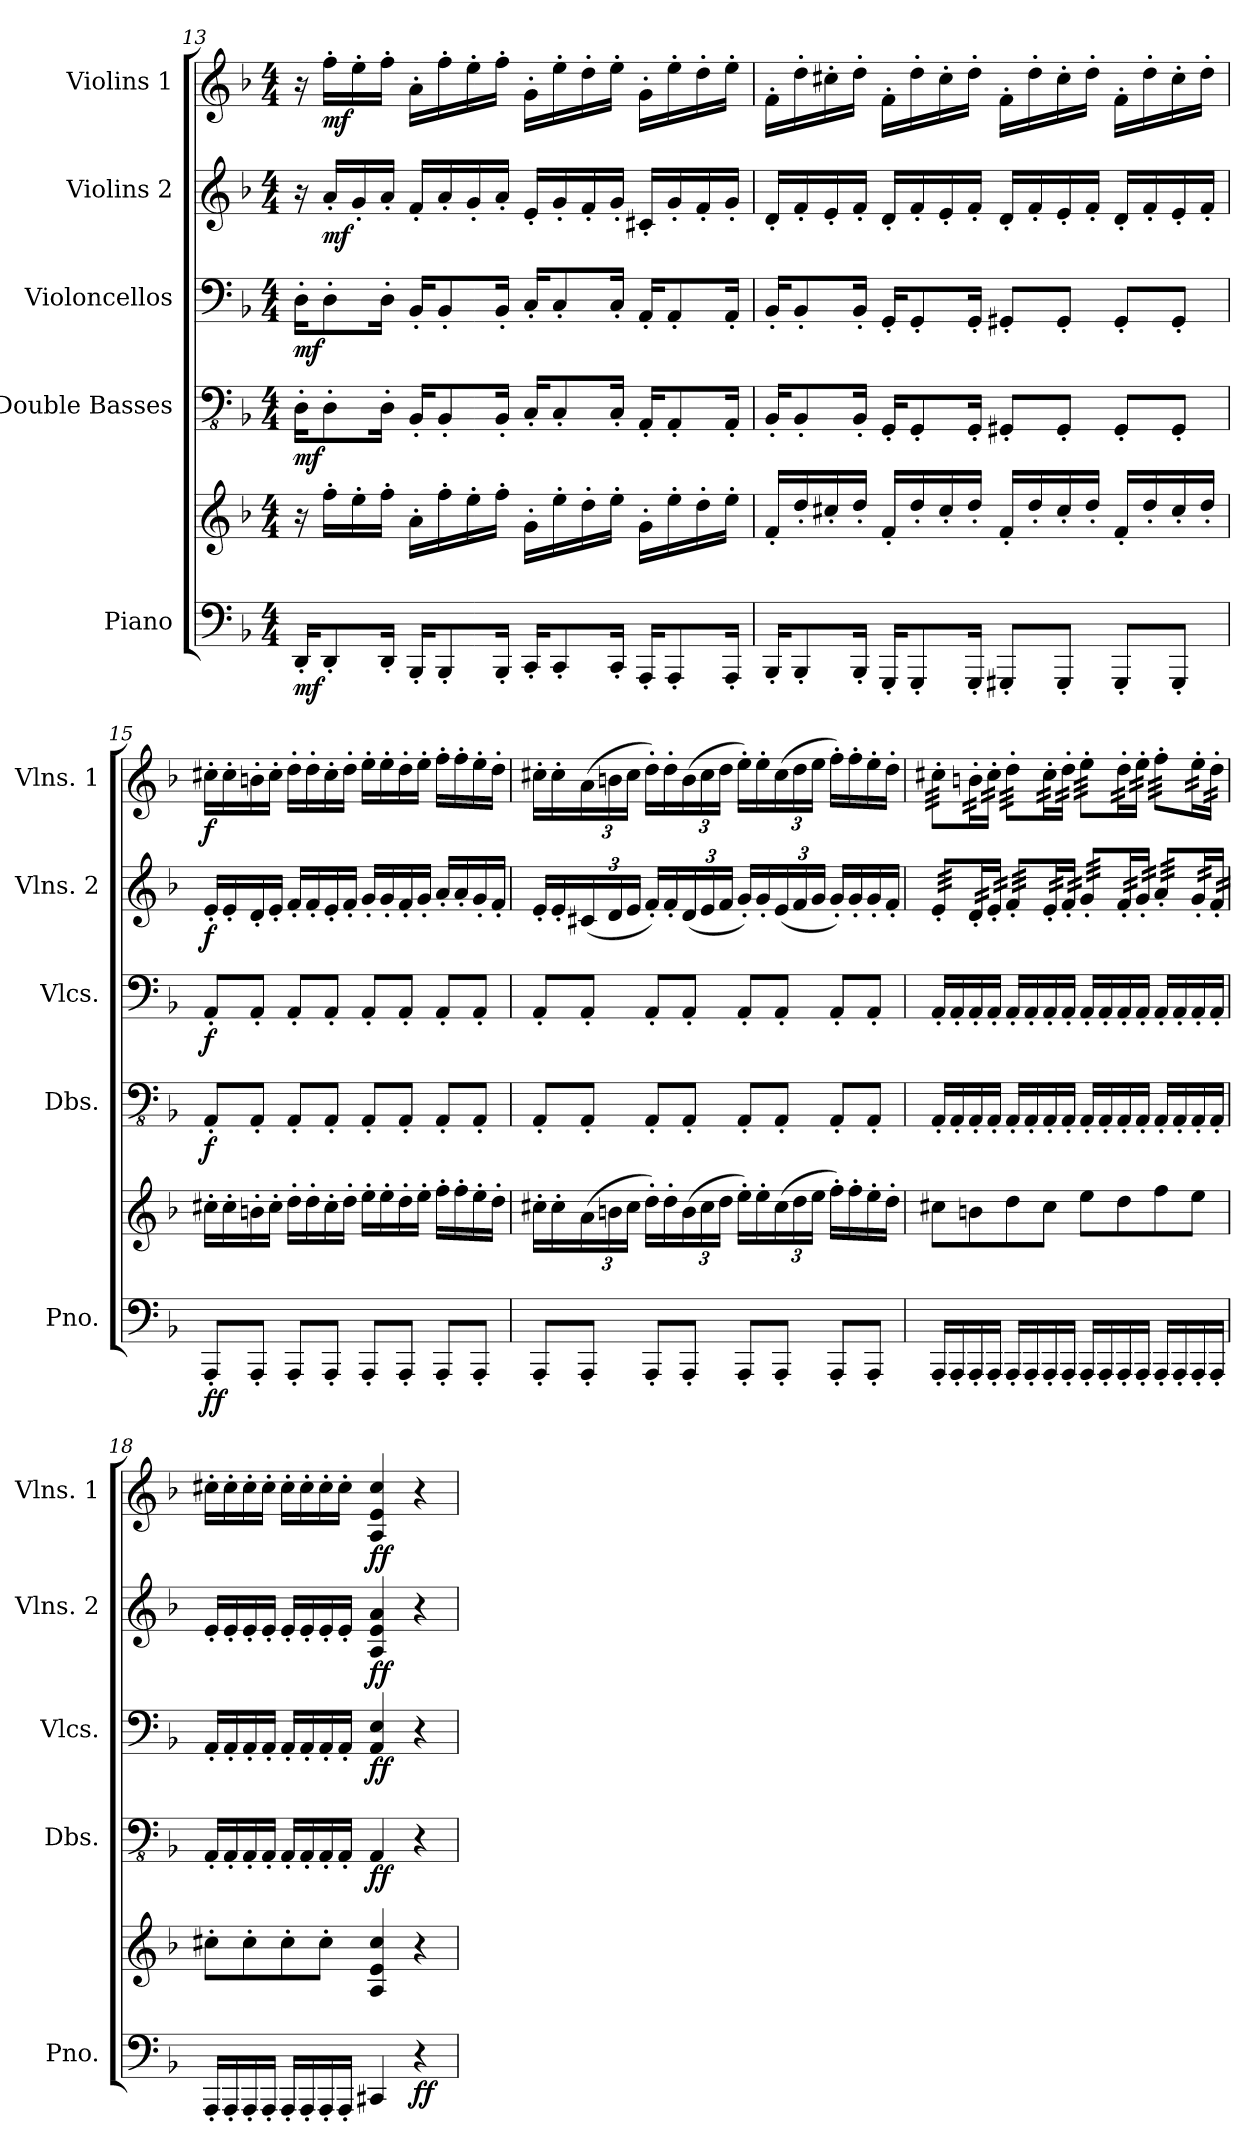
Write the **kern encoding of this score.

**kern	**kern	**dynam	**kern	**dynam	**kern	**dynam	**kern	**dynam	**kern	**dynam
*part5	*part5	*part5	*part4	*part4	*part3	*part3	*part2	*part2	*part1	*part1
*staff6	*staff5	*staff5/6	*staff4	*staff4	*staff3	*staff3	*staff2	*staff2	*staff1	*staff1
*I"Piano	*	*	*I"Double Basses	*	*I"Violoncellos	*	*I"Violins 2	*	*I"Violins 1	*
*I'Pno.	*	*	*I'Dbs.	*	*I'Vlcs.	*	*I'Vlns. 2	*	*I'Vlns. 1	*
!!LO:LB:g=z
*clefF4	*clefG2	*	*clefFv4	*	*clefF4	*	*clefG2	*	*clefG2	*
*k[b-]	*k[b-]	*	*k[b-]	*	*k[b-]	*	*k[b-]	*	*k[b-]	*
*M4/4	*M4/4	*	*M4/4	*	*M4/4	*	*M4/4	*	*M4/4	*
=13	=13	=13	=13	=13	=13	=13	=13	=13	=13	=13
!	!	!LO:DY:b=2	!	!LO:DY:b	!	!LO:DY:b	!	!	!	!
16DD'/KL	16r	mf	16DD'\KL	mf	16D'\KL	mf	16r	.	16r	.
!	!	!	!	!	!	!	!	!LO:DY:b	!	!LO:DY:b
8DD'/	16ff'\LL	.	8DD'\	.	8D'\	.	16a'/LL	mf	16ff'\LL	mf
.	16ee'\	.	.	.	.	.	16g'/	.	16ee'\	.
!	!	!LO:DY:b=2	!	!LO:DY:b	!	!	!	!	!	!
16DD'/Jk	16ff'\JJ	other-dynamics	16DD'\Jk	other-dynamics	16D'\Jk	.	16a'/JJ	.	16ff'\JJ	.
!	!	!	!	!	!	!	!	!LO:DY:b	!	!
16BBB-'/KL	16a'\LL	.	16BBB-'/KL	.	16BB-'/KL	.	16f'/LL	other-dynamics	16a'/LL	.
!	!	!	!	!	!	!LO:DY:b	!	!	!	!LO:DY:b
8BBB-'/	16ff'\	.	8BBB-'/	.	8BB-'/	other-dynamics	16a'/	.	16ff'\	other-dynamics
.	16ee'\	.	.	.	.	.	16g'/	.	16ee'\	.
16BBB-'/Jk	16ff'\JJ	.	16BBB-'/Jk	.	16BB-'/Jk	.	16a'/JJ	.	16ff'\JJ	.
16CC'/KL	16g'\LL	.	16CC'/KL	.	16C'/KL	.	16e'/LL	.	16g'/LL	.
8CC'/	16ee'\	.	8CC'/	.	8C'/	.	16g'/	.	16ee'\	.
.	16dd'\	.	.	.	.	.	16f'/	.	16dd'\	.
16CC'/Jk	16ee'\JJ	.	16CC'/Jk	.	16C'/Jk	.	16g'/JJ	.	16ee'\JJ	.
16AAA'/KL	16g'\LL	.	16AAA'/KL	.	16AA'/KL	.	16c#X'/LL	.	16g'/LL	.
8AAA'/	16ee'\	.	8AAA'/	.	8AA'/	.	16g'/	.	16ee'\	.
.	16dd'\	.	.	.	.	.	16f'/	.	16dd'\	.
16AAA'/Jk	16ee'\JJ	.	16AAA'/Jk	.	16AA'/Jk	.	16g'/JJ	.	16ee'\JJ	.
=14	=14	=14	=14	=14	=14	=14	=14	=14	=14	=14
16BBB-'/KL	16f'/LL	.	16BBB-'/KL	.	16BB-'/KL	.	16d'/LL	.	16f'/LL	.
8BBB-'/	16dd'/	.	8BBB-'/	.	8BB-'/	.	16f'/	.	16dd'\	.
.	16cc#X'/	.	.	.	.	.	16e'/	.	16cc#X'\	.
16BBB-'/Jk	16dd'/JJ	.	16BBB-'/Jk	.	16BB-'/Jk	.	16f'/JJ	.	16dd'\JJ	.
16GGG'/KL	16f'/LL	.	16GGG'/KL	.	16GG'/KL	.	16d'/LL	.	16f'/LL	.
8GGG'/	16dd'/	.	8GGG'/	.	8GG'/	.	16f'/	.	16dd'\	.
.	16cc#'/	.	.	.	.	.	16e'/	.	16cc#'\	.
16GGG'/Jk	16dd'/JJ	.	16GGG'/Jk	.	16GG'/Jk	.	16f'/JJ	.	16dd'\JJ	.
8GGG#X'/L	16f'/LL	.	8GGG#X'/L	.	8GG#X'/L	.	16d'/LL	.	16f'/LL	.
.	16dd'/	.	.	.	.	.	16f'/	.	16dd'\	.
8GGG#'/J	16cc#'/	.	8GGG#'/J	.	8GG#'/J	.	16e'/	.	16cc#'\	.
.	16dd'/JJ	.	.	.	.	.	16f'/JJ	.	16dd'\JJ	.
8GGG#'/L	16f'/LL	.	8GGG#'/L	.	8GG#'/L	.	16d'/LL	.	16f'/LL	.
.	16dd'/	.	.	.	.	.	16f'/	.	16dd'\	.
8GGG#'/J	16cc#'/	.	8GGG#'/J	.	8GG#'/J	.	16e'/	.	16cc#'\	.
.	16dd'/JJ	.	.	.	.	.	16f'/JJ	.	16dd'\JJ	.
!!LO:PB:g=z
=15	=15	=15	=15	=15	=15	=15	=15	=15	=15	=15
!	!	!LO:DY:b=2	!	!	!	!	!	!	!	!
!	!	!LO:DY:n=1:b	!	!LO:DY:b	!	!LO:DY:b	!	!LO:DY:b	!	!LO:DY:b
8AAA'/L	16cc#X'\LL	f f	8AAA'/L	f	8AA'/L	f	16e'/LL	f	16cc#X'\LL	f
.	16cc#'\	.	.	.	.	.	16e'/	.	16cc#'\	.
8AAA'/J	16bn'\	.	8AAA'/J	.	8AA'/J	.	16d'/	.	16bn'\	.
.	16cc#'\JJ	.	.	.	.	.	16e'/JJ	.	16cc#'\JJ	.
8AAA'/L	16dd'\LL	.	8AAA'/L	.	8AA'/L	.	16f'/LL	.	16dd'\LL	.
.	16dd'\	.	.	.	.	.	16f'/	.	16dd'\	.
8AAA'/J	16cc#'\	.	8AAA'/J	.	8AA'/J	.	16e'/	.	16cc#'\	.
.	16dd'\JJ	.	.	.	.	.	16f'/JJ	.	16dd'\JJ	.
8AAA'/L	16ee'\LL	.	8AAA'/L	.	8AA'/L	.	16g'/LL	.	16ee'\LL	.
.	16ee'\	.	.	.	.	.	16g'/	.	16ee'\	.
8AAA'/J	16dd'\	.	8AAA'/J	.	8AA'/J	.	16f'/	.	16dd'\	.
.	16ee'\JJ	.	.	.	.	.	16g'/JJ	.	16ee'\JJ	.
8AAA'/L	16ff'\LL	.	8AAA'/L	.	8AA'/L	.	16a'/LL	.	16ff'\LL	.
.	16ff'\	.	.	.	.	.	16a'/	.	16ff'\	.
8AAA'/J	16ee'\	.	8AAA'/J	.	8AA'/J	.	16g'/	.	16ee'\	.
.	16dd'\JJ	.	.	.	.	.	16f'/JJ	.	16dd'\JJ	.
=16	=16	=16	=16	=16	=16	=16	=16	=16	=16	=16
8AAA'/L	16cc#X'\LL	.	8AAA'/L	.	8AA'/L	.	16e'/LL	.	16cc#X'\LL	.
.	16cc#'\	.	.	.	.	.	16e'/	.	16cc#'\	.
*	*Xbrackettup	*	*	*	*	*	*Xbrackettup	*	*Xbrackettup	*
8AAA'/J	(24a\	.	8AAA'/J	.	8AA'/J	.	(24c#X/	.	(24a/	.
.	24bn\	.	.	.	.	.	24d/	.	24bn\	.
.	24cc#\JJ	.	.	.	.	.	24e/JJ	.	24cc#\JJ	.
8AAA'/L	16dd'\LL)	.	8AAA'/L	.	8AA'/L	.	16f'/LL)	.	16dd'\LL)	.
.	16dd'\	.	.	.	.	.	16f'/	.	16dd'\	.
8AAA'/J	(24b\	.	8AAA'/J	.	8AA'/J	.	(24d/	.	(24b\	.
.	24cc#\	.	.	.	.	.	24e/	.	24cc#\	.
.	24dd\JJ	.	.	.	.	.	24f/JJ	.	24dd\JJ	.
8AAA'/L	16ee'\LL)	.	8AAA'/L	.	8AA'/L	.	16g'/LL)	.	16ee'\LL)	.
.	16ee'\	.	.	.	.	.	16g'/	.	16ee'\	.
8AAA'/J	(24cc#\	.	8AAA'/J	.	8AA'/J	.	(24e/	.	(24cc#\	.
.	24dd\	.	.	.	.	.	24f/	.	24dd\	.
.	24ee\JJ	.	.	.	.	.	24g/JJ	.	24ee\JJ	.
8AAA'/L	16ff'\LL)	.	8AAA'/L	.	8AA'/L	.	16g'/LL)	.	16ff'\LL)	.
.	16ff'\	.	.	.	.	.	16g'/	.	16ff'\	.
8AAA'/J	16ee'\	.	8AAA'/J	.	8AA'/J	.	16g'/	.	16ee'\	.
.	16dd'\JJ	.	.	.	.	.	16f'/JJ	.	16dd'\JJ	.
!!LO:LB:g=z
=17	=17	=17	=17	=17	=17	=17	=17	=17	=17	=17
*	*	*	*	*	*	*	*tremolo	*	*	*
*	*	*	*	*	*	*	*	*	*tremolo	*
16AAA'/LL	8cc#X\L	.	16AAA'/LL	.	16AA'/LL	.	64e'/LLLL	.	64cc#X'\LLLL	.
.	.	.	.	.	.	.	64e'/	.	64cc#X'\	.
.	.	.	.	.	.	.	64e'/	.	64cc#X'\	.
.	.	.	.	.	.	.	64e'/	.	64cc#X'\	.
16AAA'/	.	.	16AAA'/	.	16AA'/	.	64e'/	.	64cc#'\	.
.	.	.	.	.	.	.	64e'/	.	64cc#'\	.
.	.	.	.	.	.	.	64e'/	.	64cc#'\	.
.	.	.	.	.	.	.	64e'/	.	64cc#'\	.
16AAA'/	8bn\	.	16AAA'/	.	16AA'/	.	64d'/	.	64bn'\	.
.	.	.	.	.	.	.	64d'/	.	64bn'\	.
.	.	.	.	.	.	.	64d'/	.	64bn'\	.
.	.	.	.	.	.	.	64d'/	.	64bn'\	.
16AAA'/JJ	.	.	16AAA'/JJ	.	16AA'/JJ	.	64e'/	.	64cc#'\	.
.	.	.	.	.	.	.	64e'/	.	64cc#'\	.
.	.	.	.	.	.	.	64e'/	.	64cc#'\	.
.	.	.	.	.	.	.	64e'/JJJJ	.	64cc#'\JJJJ	.
16AAA'/LL	8dd\	.	16AAA'/LL	.	16AA'/LL	.	64f'/LLLL	.	64dd'\LLLL	.
.	.	.	.	.	.	.	64f'/	.	64dd'\	.
.	.	.	.	.	.	.	64f'/	.	64dd'\	.
.	.	.	.	.	.	.	64f'/	.	64dd'\	.
16AAA'/	.	.	16AAA'/	.	16AA'/	.	64f'/	.	64dd'\	.
.	.	.	.	.	.	.	64f'/	.	64dd'\	.
.	.	.	.	.	.	.	64f'/	.	64dd'\	.
.	.	.	.	.	.	.	64f'/	.	64dd'\	.
16AAA'/	8cc#\J	.	16AAA'/	.	16AA'/	.	64e'/	.	64cc#'\	.
.	.	.	.	.	.	.	64e'/	.	64cc#'\	.
.	.	.	.	.	.	.	64e'/	.	64cc#'\	.
.	.	.	.	.	.	.	64e'/	.	64cc#'\	.
16AAA'/JJ	.	.	16AAA'/JJ	.	16AA'/JJ	.	64f'/	.	64dd'\	.
.	.	.	.	.	.	.	64f'/	.	64dd'\	.
.	.	.	.	.	.	.	64f'/	.	64dd'\	.
.	.	.	.	.	.	.	64f'/JJJJ	.	64dd'\JJJJ	.
16AAA'/LL	8ee\L	.	16AAA'/LL	.	16AA'/LL	.	64g'/LLLL	.	64ee'\LLLL	.
.	.	.	.	.	.	.	64g'/	.	64ee'\	.
.	.	.	.	.	.	.	64g'/	.	64ee'\	.
.	.	.	.	.	.	.	64g'/	.	64ee'\	.
16AAA'/	.	.	16AAA'/	.	16AA'/	.	64g'/	.	64ee'\	.
.	.	.	.	.	.	.	64g'/	.	64ee'\	.
.	.	.	.	.	.	.	64g'/	.	64ee'\	.
.	.	.	.	.	.	.	64g'/	.	64ee'\	.
16AAA'/	8dd\	.	16AAA'/	.	16AA'/	.	64f'/	.	64dd'\	.
.	.	.	.	.	.	.	64f'/	.	64dd'\	.
.	.	.	.	.	.	.	64f'/	.	64dd'\	.
.	.	.	.	.	.	.	64f'/	.	64dd'\	.
16AAA'/JJ	.	.	16AAA'/JJ	.	16AA'/JJ	.	64g'/	.	64ee'\	.
.	.	.	.	.	.	.	64g'/	.	64ee'\	.
.	.	.	.	.	.	.	64g'/	.	64ee'\	.
.	.	.	.	.	.	.	64g'/JJJJ	.	64ee'\JJJJ	.
16AAA'/LL	8ff\	.	16AAA'/LL	.	16AA'/LL	.	64a'/LLLL	.	64ff'\LLLL	.
.	.	.	.	.	.	.	64a'/	.	64ff'\	.
.	.	.	.	.	.	.	64a'/	.	64ff'\	.
.	.	.	.	.	.	.	64a'/	.	64ff'\	.
16AAA'/	.	.	16AAA'/	.	16AA'/	.	64a'/	.	64ff'\	.
.	.	.	.	.	.	.	64a'/	.	64ff'\	.
.	.	.	.	.	.	.	64a'/	.	64ff'\	.
.	.	.	.	.	.	.	64a'/	.	64ff'\	.
16AAA'/	8ee\J	.	16AAA'/	.	16AA'/	.	64g'/	.	64ee'\	.
.	.	.	.	.	.	.	64g'/	.	64ee'\	.
.	.	.	.	.	.	.	64g'/	.	64ee'\	.
.	.	.	.	.	.	.	64g'/	.	64ee'\	.
16AAA'/JJ	.	.	16AAA'/JJ	.	16AA'/JJ	.	64f'/	.	64dd'\	.
.	.	.	.	.	.	.	64f'/	.	64dd'\	.
.	.	.	.	.	.	.	64f'/	.	64dd'\	.
.	.	.	.	.	.	.	64f'/JJJJ	.	64dd'\JJJJ	.
*	*	*	*	*	*	*	*	*	*Xtremolo	*
*	*	*	*	*	*	*	*Xtremolo	*	*	*
=18	=18	=18	=18	=18	=18	=18	=18	=18	=18	=18
16AAA'/LL	8cc#X'\L	.	16AAA'/LL	.	16AA'/LL	.	16e'/LL	.	16cc#X'\LL	.
16AAA'/	.	.	16AAA'/	.	16AA'/	.	16e'/	.	16cc#'\	.
16AAA'/	8cc#'\	.	16AAA'/	.	16AA'/	.	16e'/	.	16cc#'\	.
16AAA'/JJ	.	.	16AAA'/JJ	.	16AA'/JJ	.	16e'/JJ	.	16cc#'\JJ	.
16AAA'/LL	8cc#'\	.	16AAA'/LL	.	16AA'/LL	.	16e'/LL	.	16cc#'\LL	.
16AAA'/	.	.	16AAA'/	.	16AA'/	.	16e'/	.	16cc#'\	.
16AAA'/	8cc#'\J	.	16AAA'/	.	16AA'/	.	16e'/	.	16cc#'\	.
16AAA'/JJ	.	.	16AAA'/JJ	.	16AA'/JJ	.	16e'/JJ	.	16cc#'\JJ	.
!	!	!	!	!LO:DY:b	!	!LO:DY:b	!	!LO:DY:b	!	!LO:DY:b
4CC#X/	4A/ 4e/ 4cc#/	.	4AAA/	ff	4AA/ 4E/	ff	4A/ 4e/ 4a/	ff	4A/ 4e/ 4cc#/	ff
!	!	!LO:DY:b=2	!	!	!	!	!	!	!	!
4r	4r	ff	4r	.	4r	.	4r	.	4r	.
=	=	=	=	=	=	=	=	=	=	=
*-	*-	*-	*-	*-	*-	*-	*-	*-	*-	*-
